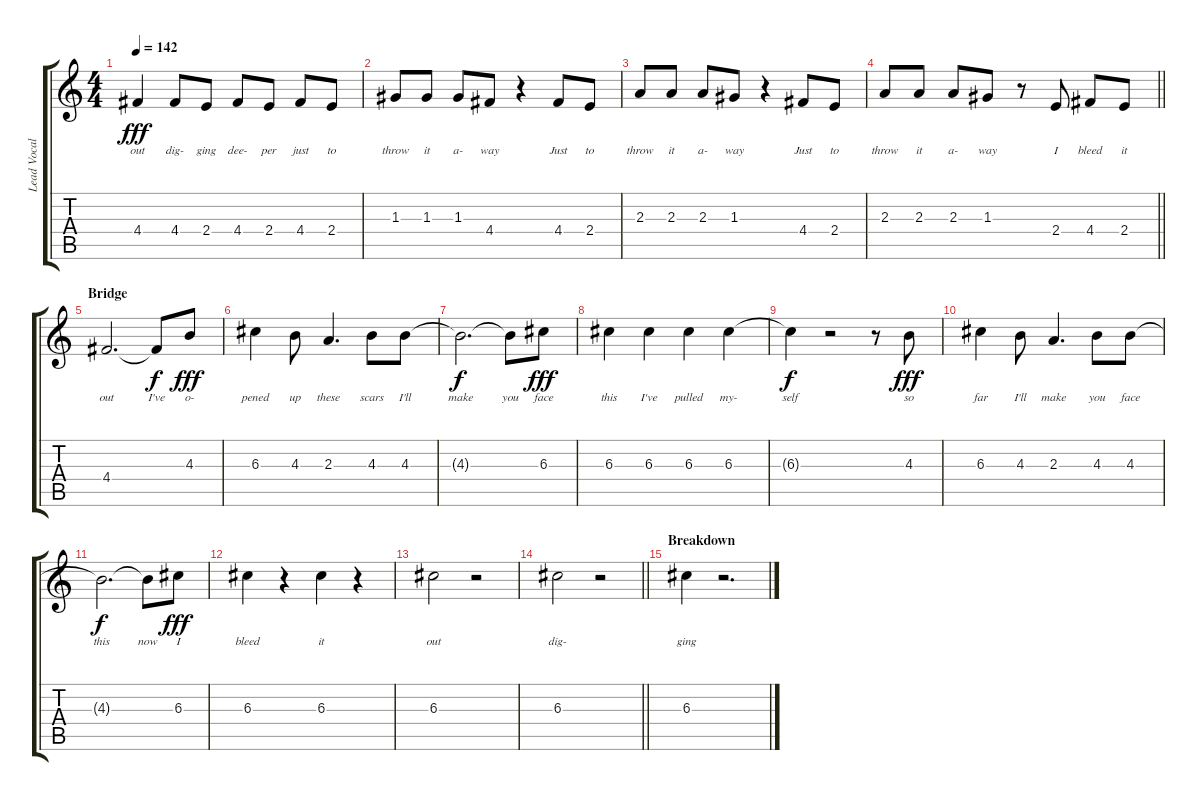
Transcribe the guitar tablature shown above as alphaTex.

\track ("Lead Vocals" "Lead Vocal") {instrument overdrivenguitar}
\staff {score tabs}
\tuning (E4 B3 G3 D3 A2 E2) {hide}
\ts (4 4)
\tempo 142
\clef g2
\ks c
4.4.4{lyrics (0 "out") lyrics (1 "") lyrics (2 "") lyrics (3 "") lyrics (4 "") dy fff} 4.4.8{lyrics (0 "dig-") lyrics (1 "") lyrics (2 "") lyrics (3 "") lyrics (4 "")} 2.4.8{lyrics (0 "ging") lyrics (1 "") lyrics (2 "") lyrics (3 "") lyrics (4 "")} 4.4.8{lyrics (0 "dee-") lyrics (1 "") lyrics (2 "") lyrics (3 "") lyrics (4 "")} 2.4.8{lyrics (0 "per") lyrics (1 "") lyrics (2 "") lyrics (3 "") lyrics (4 "")} 4.4.8{lyrics (0 "just") lyrics (1 "") lyrics (2 "") lyrics (3 "") lyrics (4 "")} 2.4.8{lyrics (0 "to") lyrics (1 "") lyrics (2 "") lyrics (3 "") lyrics (4 "")} |
1.3.8{lyrics (0 "throw") lyrics (1 "") lyrics (2 "") lyrics (3 "") lyrics (4 "")} 1.3.8{lyrics (0 "it") lyrics (1 "") lyrics (2 "") lyrics (3 "") lyrics (4 "")} 1.3.8{lyrics (0 "a-") lyrics (1 "") lyrics (2 "") lyrics (3 "") lyrics (4 "")} 4.4.8{lyrics (0 "way") lyrics (1 "") lyrics (2 "") lyrics (3 "") lyrics (4 "")} r.4 4.4.8{lyrics (0 "Just") lyrics (1 "") lyrics (2 "") lyrics (3 "") lyrics (4 "")} 2.4.8{lyrics (0 "to") lyrics (1 "") lyrics (2 "") lyrics (3 "") lyrics (4 "")} |
2.3.8{lyrics (0 "throw") lyrics (1 "") lyrics (2 "") lyrics (3 "") lyrics (4 "")} 2.3.8{lyrics (0 "it") lyrics (1 "") lyrics (2 "") lyrics (3 "") lyrics (4 "")} 2.3.8{lyrics (0 "a-") lyrics (1 "") lyrics (2 "") lyrics (3 "") lyrics (4 "")} 1.3.8{lyrics (0 "way") lyrics (1 "") lyrics (2 "") lyrics (3 "") lyrics (4 "")} r.4 4.4.8{lyrics (0 "Just") lyrics (1 "") lyrics (2 "") lyrics (3 "") lyrics (4 "")} 2.4.8{lyrics (0 "to") lyrics (1 "") lyrics (2 "") lyrics (3 "") lyrics (4 "")} |
\barLineRight lightlight
2.3.8{lyrics (0 "throw") lyrics (1 "") lyrics (2 "") lyrics (3 "") lyrics (4 "")} 2.3.8{lyrics (0 "it") lyrics (1 "") lyrics (2 "") lyrics (3 "") lyrics (4 "")} 2.3.8{lyrics (0 "a-") lyrics (1 "") lyrics (2 "") lyrics (3 "") lyrics (4 "")} 1.3.8{lyrics (0 "way") lyrics (1 "") lyrics (2 "") lyrics (3 "") lyrics (4 "")} r.8 2.4.8{lyrics (0 "I") lyrics (1 "") lyrics (2 "") lyrics (3 "") lyrics (4 "")} 4.4.8{lyrics (0 "bleed") lyrics (1 "") lyrics (2 "") lyrics (3 "") lyrics (4 "")} 2.4.8{lyrics (0 "it") lyrics (1 "") lyrics (2 "") lyrics (3 "") lyrics (4 "")} |
\section ("" "Bridge")
4.4.2{d lyrics (0 "out") lyrics (1 "") lyrics (2 "") lyrics (3 "") lyrics (4 "")} 4.4{t}.8{lyrics (0 "I've") lyrics (1 "") lyrics (2 "") lyrics (3 "") lyrics (4 "") dy f} 4.3.8{lyrics (0 "o-") lyrics (1 "") lyrics (2 "") lyrics (3 "") lyrics (4 "") dy fff} |
6.3.4{lyrics (0 "pened") lyrics (1 "") lyrics (2 "") lyrics (3 "") lyrics (4 "")} 4.3.8{lyrics (0 "up") lyrics (1 "") lyrics (2 "") lyrics (3 "") lyrics (4 "")} 2.3.4{d lyrics (0 "these") lyrics (1 "") lyrics (2 "") lyrics (3 "") lyrics (4 "")} 4.3.8{lyrics (0 "scars") lyrics (1 "") lyrics (2 "") lyrics (3 "") lyrics (4 "")} 4.3.8{lyrics (0 "I'll") lyrics (1 "") lyrics (2 "") lyrics (3 "") lyrics (4 "")} |
4.3{t}.2{d lyrics (0 "make") lyrics (1 "") lyrics (2 "") lyrics (3 "") lyrics (4 "") dy f} 4.3{t}.8{lyrics (0 "you") lyrics (1 "") lyrics (2 "") lyrics (3 "") lyrics (4 "")} 6.3.8{lyrics (0 "face") lyrics (1 "") lyrics (2 "") lyrics (3 "") lyrics (4 "") dy fff} |
6.3.4{lyrics (0 "this") lyrics (1 "") lyrics (2 "") lyrics (3 "") lyrics (4 "")} 6.3.4{lyrics (0 "I've") lyrics (1 "") lyrics (2 "") lyrics (3 "") lyrics (4 "")} 6.3.4{lyrics (0 "pulled") lyrics (1 "") lyrics (2 "") lyrics (3 "") lyrics (4 "")} 6.3.4{lyrics (0 "my-") lyrics (1 "") lyrics (2 "") lyrics (3 "") lyrics (4 "")} |
6.3{t}.4{lyrics (0 "self") lyrics (1 "") lyrics (2 "") lyrics (3 "") lyrics (4 "") dy f} r.2 r.8 4.3.8{lyrics (0 "so") lyrics (1 "") lyrics (2 "") lyrics (3 "") lyrics (4 "") dy fff} |
6.3.4{lyrics (0 "far") lyrics (1 "") lyrics (2 "") lyrics (3 "") lyrics (4 "")} 4.3.8{lyrics (0 "I'll") lyrics (1 "") lyrics (2 "") lyrics (3 "") lyrics (4 "")} 2.3.4{d lyrics (0 "make") lyrics (1 "") lyrics (2 "") lyrics (3 "") lyrics (4 "")} 4.3.8{lyrics (0 "you") lyrics (1 "") lyrics (2 "") lyrics (3 "") lyrics (4 "")} 4.3.8{lyrics (0 "face") lyrics (1 "") lyrics (2 "") lyrics (3 "") lyrics (4 "")} |
4.3{t}.2{d lyrics (0 "this") lyrics (1 "") lyrics (2 "") lyrics (3 "") lyrics (4 "") dy f} 4.3{t}.8{lyrics (0 "now") lyrics (1 "") lyrics (2 "") lyrics (3 "") lyrics (4 "")} 6.3.8{lyrics (0 "I") lyrics (1 "") lyrics (2 "") lyrics (3 "") lyrics (4 "") dy fff} |
6.3.4{lyrics (0 "bleed") lyrics (1 "") lyrics (2 "") lyrics (3 "") lyrics (4 "")} r.4 6.3.4{lyrics (0 "it") lyrics (1 "") lyrics (2 "") lyrics (3 "") lyrics (4 "")} r.4 |
6.3.2{lyrics (0 "out") lyrics (1 "") lyrics (2 "") lyrics (3 "") lyrics (4 "")} r.2 |
\barLineRight lightlight
6.3.2{lyrics (0 "dig-") lyrics (1 "") lyrics (2 "") lyrics (3 "") lyrics (4 "")} r.2 |
\section ("" "Breakdown")
6.3.4{lyrics (0 "ging") lyrics (1 "") lyrics (2 "") lyrics (3 "") lyrics (4 "")} r.2{d}
